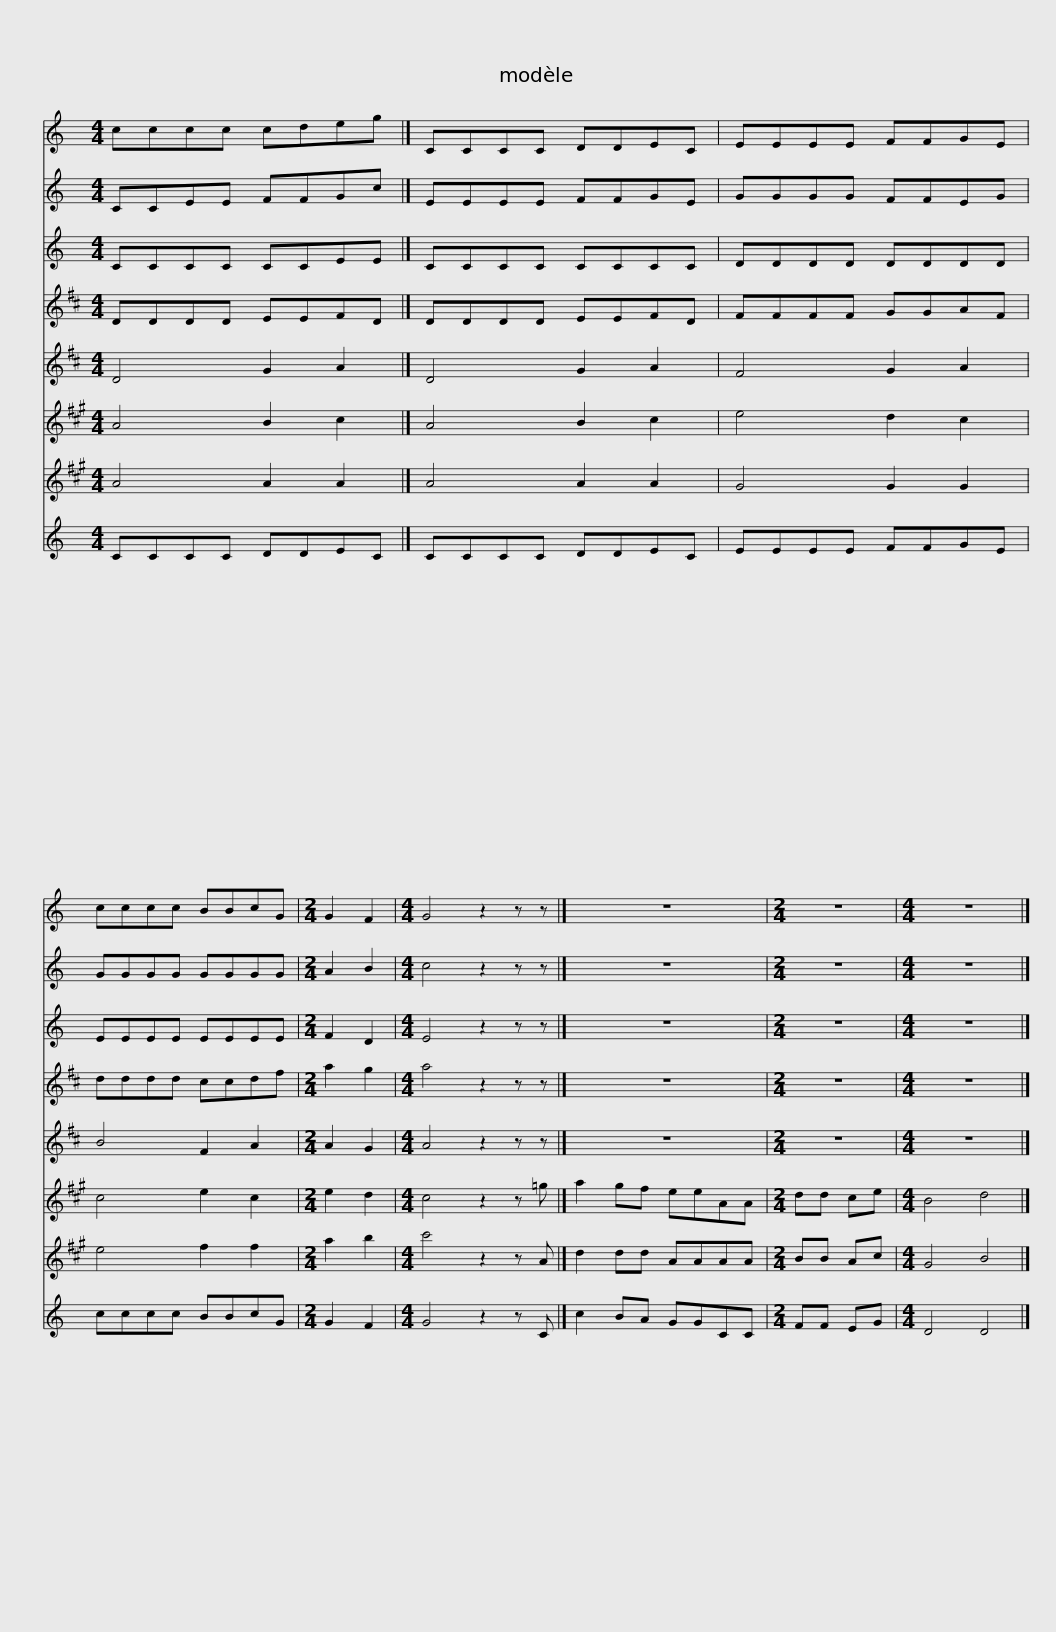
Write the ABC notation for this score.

X:1
%%score 1 2 3 4 5 6 7 8
L:1/8
M:4/4
I:linebreak $
K:C
V:1 treble
V:2 treble
V:3 treble
V:4 treble transpose=-2
V:5 treble transpose=-2
V:6 treble transpose=-9
V:7 treble transpose=-9
V:8 treble
V:1
 cccc cdeg |] CCCC DDEC | EEEE FFGE |$ cccc BBcG |[M:2/4] G2 F2 | %5
[M:4/4] G4 z2 z z |] z8 |[M:2/4] z4 |[M:4/4] z8 |] %9
V:2
 CCEE FFGc |] EEEE FFGE | GGGG FFEG |$ GGGG GGGG |[M:2/4] A2 B2 | %5
[M:4/4] c4 z2 z z |] z8 |[M:2/4] z4 |[M:4/4] z8 |] %9
V:3
 CCCC CCEE |] CCCC CCCC | DDDD DDDD |$ EEEE EEEE |[M:2/4] F2 D2 | %5
[M:4/4] E4 z2 z z |] z8 |[M:2/4] z4 |[M:4/4] z8 |] %9
V:4
[K:D] DDDD EEFD |] DDDD EEFD | FFFF GGAF |$ dddd ccdf |[M:2/4] a2 g2 | %5
[M:4/4] a4 z2 z z |] z8 |[M:2/4] z4 |[M:4/4] z8 |] %9
V:5
[K:D] D4 G2 A2 |] D4 G2 A2 | F4 G2 A2 |$ B4 F2 A2 |[M:2/4] A2 G2 | %5
[M:4/4] A4 z2 z z |] z8 |[M:2/4] z4 |[M:4/4] z8 |] %9
V:6
[K:A] A4 B2 c2 |] A4 B2 c2 | e4 d2 c2 |$ c4 e2 c2 |[M:2/4] e2 d2 | %5
[M:4/4] c4 z2 z =g |] a2 gf eeAA |[M:2/4] dd ce |[M:4/4] B4 d4 |] %9
V:7
[K:A] A4 A2 A2 |] A4 A2 A2 | G4 G2 G2 |$ e4 f2 f2 |[M:2/4] a2 b2 | %5
[M:4/4] c'4 z2 z A |] d2 dd AAAA |[M:2/4] BB Ac |[M:4/4] G4 B4 |] %9
V:8
 CCCC DDEC |] CCCC DDEC | EEEE FFGE |$ cccc BBcG |[M:2/4] G2 F2 | %5
[M:4/4] G4 z2 z C |] c2 BA GGCC |[M:2/4] FF EG |[M:4/4] D4 D4 |] %9
